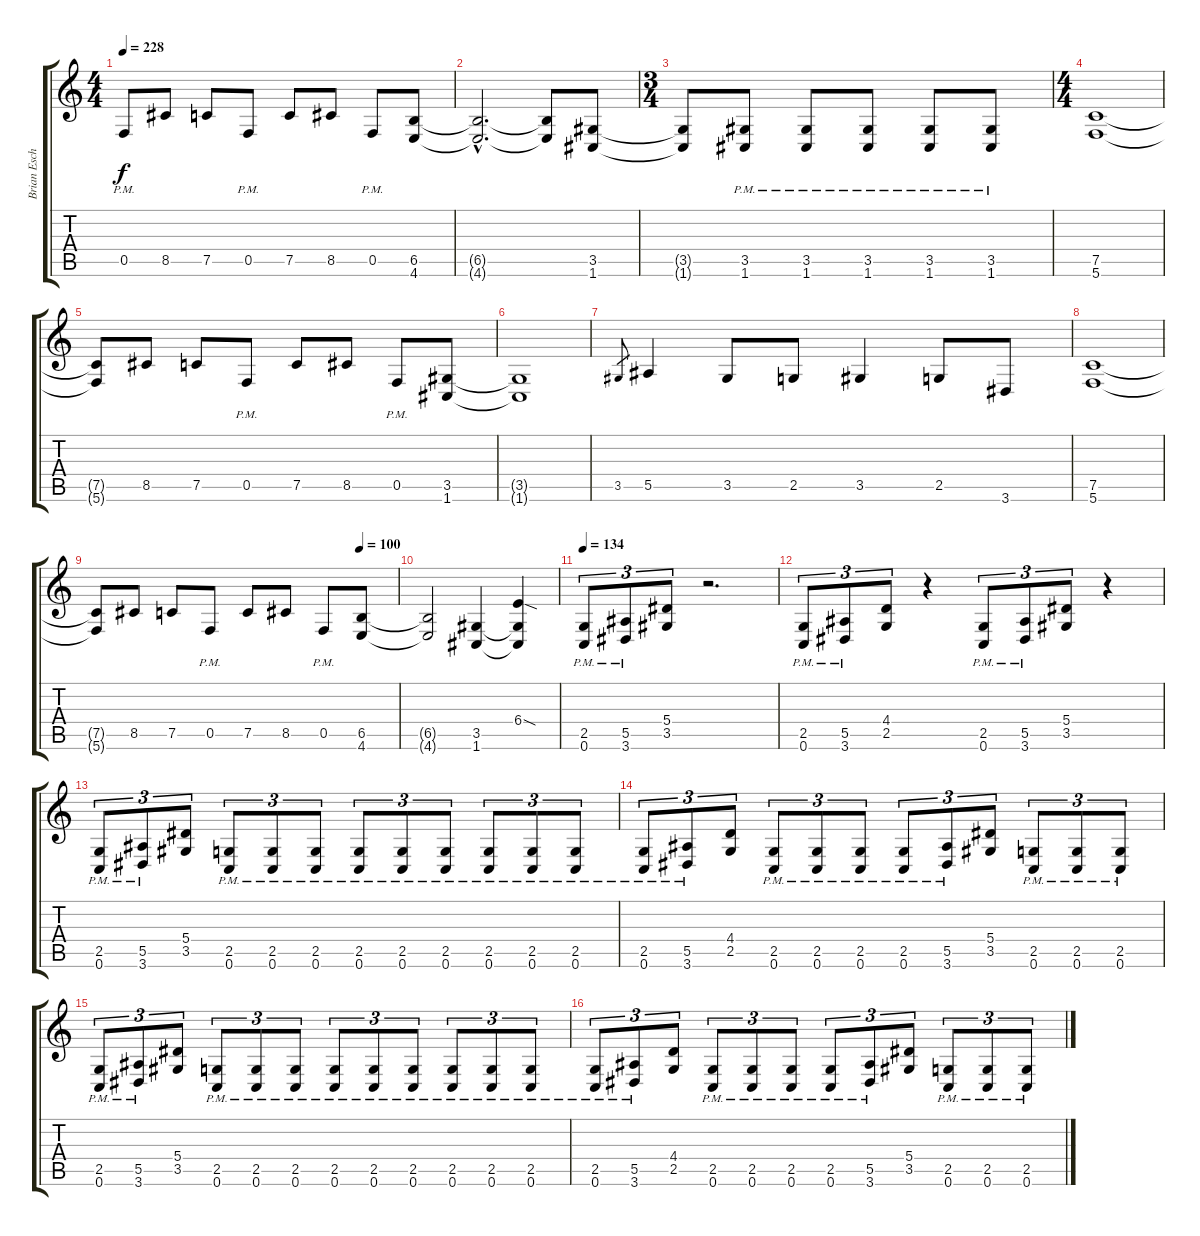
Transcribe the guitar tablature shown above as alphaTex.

\track ("Brian Eschbach (Lead Guitar)" "Brian Esch") {instrument distortionguitar}
\staff {score tabs}
\tuning (C4 G3 Eb3 Bb2 F2 C2) {hide}
\ts (4 4)
\tempo 228
\clef g2
\ks c
0.5{pm}.8{dy f} 8.5.8 7.5.8 0.5{pm}.8 7.5.8 8.5.8 0.5{pm}.8 (6.5 4.6).8 |
(6.5{hac t} 4.6{hac t}).2{d} (6.5{t} 4.6{t}).8 (3.5 1.6).8 |
\ts (3 4)
(3.5{t} 1.6{t}).8 (3.5{pm} 1.6{pm}).8 (3.5{pm} 1.6{pm}).8 (3.5{pm} 1.6{pm}).8 (3.5{pm} 1.6{pm}).8 (3.5{pm} 1.6{pm}).8 |
\ts (4 4)
(7.5 5.6).1 |
(7.5{t} 5.6{t}).8 8.5.8 7.5.8 0.5{pm}.8 7.5.8 8.5.8 0.5{pm}.8 (3.5 1.6).8 |
(3.5{t} 1.6{t}).1 |
3.5.8{gr} 5.5.4 3.5.8 2.5.8 3.5.4 2.5.8 3.6.8 |
(7.5 5.6).1 |
\tempo (100 0.875)
(7.5{t} 5.6{t}).8 8.5.8 7.5.8 0.5{pm}.8 7.5.8 8.5.8 0.5{pm}.8 (6.5 4.6).8 |
(6.5{t} 4.6{t}).2 (3.5 1.6).4 (6.4{sod} 3.5{t} 1.6{t}).4 |
\tempo 134
(2.5{pm} 0.6{pm}).8{tu (3 2)} (5.5{pm} 3.6{pm}).8{tu (3 2)} (5.4 3.5).8{tu (3 2)} r.2{d} |
(2.5{pm} 0.6{pm}).8{tu (3 2)} (5.5{pm} 3.6{pm}).8{tu (3 2)} (4.4 2.5).8{tu (3 2)} r.4 (2.5{pm} 0.6{pm}).8{tu (3 2)} (5.5{pm} 3.6{pm}).8{tu (3 2)} (5.4 3.5).8{tu (3 2)} r.4 |
(2.5{pm} 0.6{pm}).8{tu (3 2)} (5.5{pm} 3.6{pm}).8{tu (3 2)} (5.4 3.5).8{tu (3 2)} (2.5{pm} 0.6{pm}).8{tu (3 2)} (2.5{pm} 0.6{pm}).8{tu (3 2)} (2.5{pm} 0.6{pm}).8{tu (3 2)} (2.5{pm} 0.6{pm}).8{tu (3 2)} (2.5{pm} 0.6{pm}).8{tu (3 2)} (2.5{pm} 0.6{pm}).8{tu (3 2)} (2.5{pm} 0.6{pm}).8{tu (3 2)} (2.5{pm} 0.6{pm}).8{tu (3 2)} (2.5{pm} 0.6{pm}).8{tu (3 2)} |
(2.5{pm} 0.6{pm}).8{tu (3 2)} (5.5{pm} 3.6{pm}).8{tu (3 2)} (4.4 2.5).8{tu (3 2)} (2.5{pm} 0.6{pm}).8{tu (3 2)} (2.5{pm} 0.6{pm}).8{tu (3 2)} (2.5{pm} 0.6{pm}).8{tu (3 2)} (2.5{pm} 0.6{pm}).8{tu (3 2)} (5.5{pm} 3.6{pm}).8{tu (3 2)} (5.4 3.5).8{tu (3 2)} (2.5{pm} 0.6{pm}).8{tu (3 2)} (2.5{pm} 0.6{pm}).8{tu (3 2)} (2.5{pm} 0.6{pm}).8{tu (3 2)} |
(2.5{pm} 0.6{pm}).8{tu (3 2)} (5.5{pm} 3.6{pm}).8{tu (3 2)} (5.4 3.5).8{tu (3 2)} (2.5{pm} 0.6{pm}).8{tu (3 2)} (2.5{pm} 0.6{pm}).8{tu (3 2)} (2.5{pm} 0.6{pm}).8{tu (3 2)} (2.5{pm} 0.6{pm}).8{tu (3 2)} (2.5{pm} 0.6{pm}).8{tu (3 2)} (2.5{pm} 0.6{pm}).8{tu (3 2)} (2.5{pm} 0.6{pm}).8{tu (3 2)} (2.5{pm} 0.6{pm}).8{tu (3 2)} (2.5{pm} 0.6{pm}).8{tu (3 2)} |
(2.5{pm} 0.6{pm}).8{tu (3 2)} (5.5{pm} 3.6{pm}).8{tu (3 2)} (4.4 2.5).8{tu (3 2)} (2.5{pm} 0.6{pm}).8{tu (3 2)} (2.5{pm} 0.6{pm}).8{tu (3 2)} (2.5{pm} 0.6{pm}).8{tu (3 2)} (2.5{pm} 0.6{pm}).8{tu (3 2)} (5.5{pm} 3.6{pm}).8{tu (3 2)} (5.4 3.5).8{tu (3 2)} (2.5{pm} 0.6{pm}).8{tu (3 2)} (2.5{pm} 0.6{pm}).8{tu (3 2)} (2.5{pm} 0.6{pm}).8{tu (3 2)}
